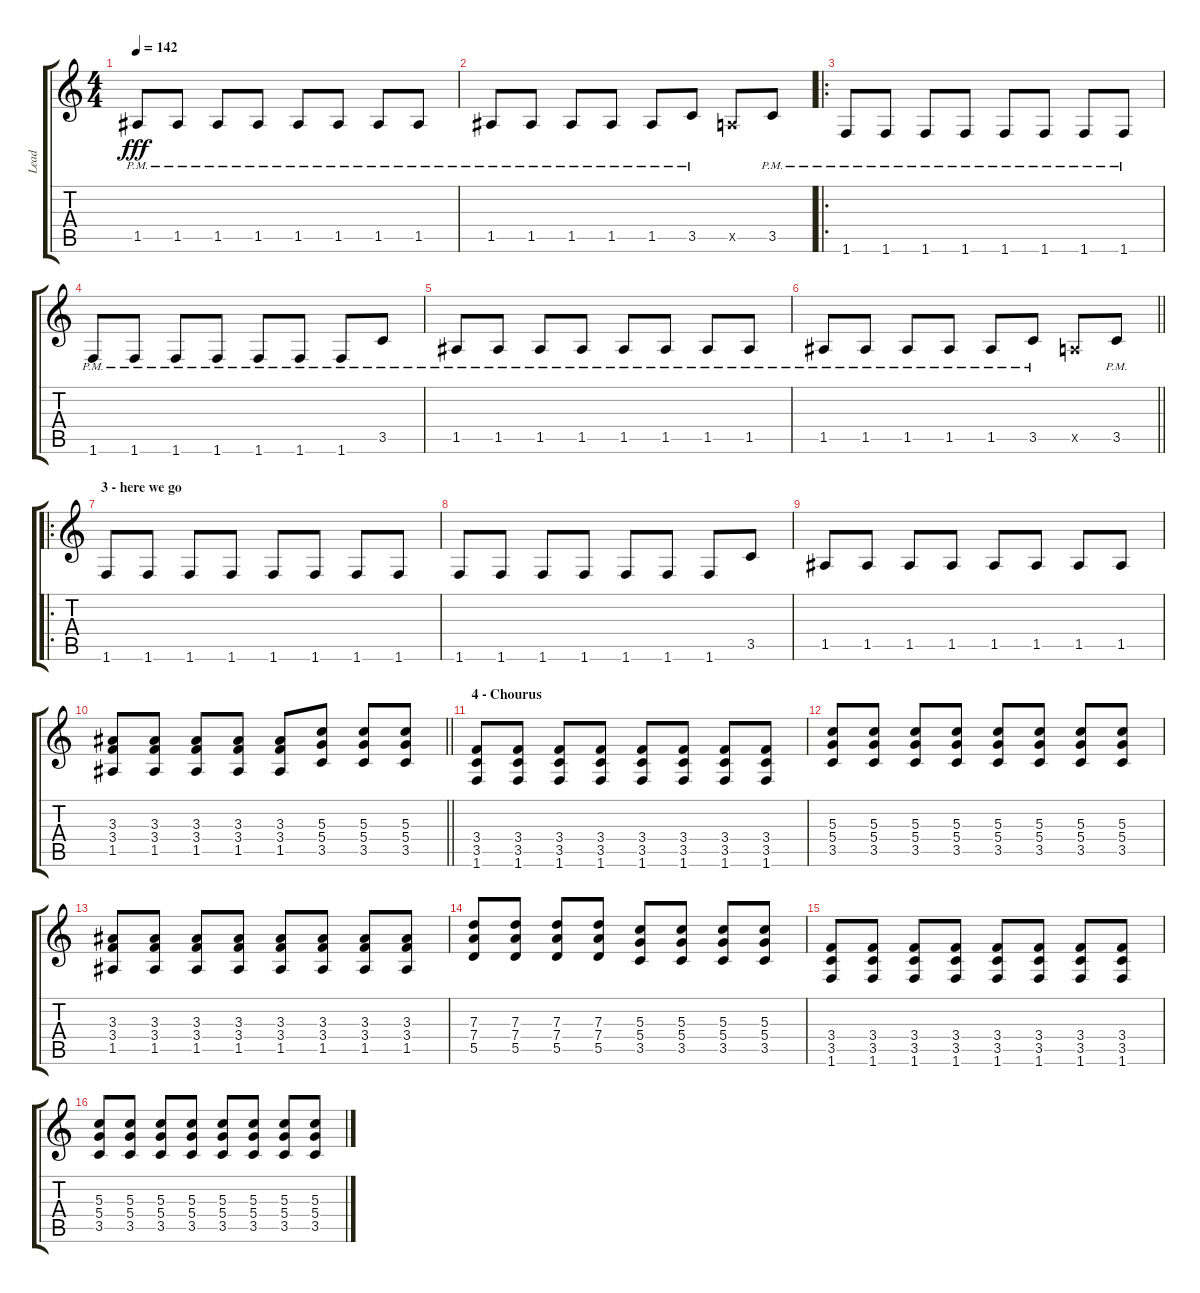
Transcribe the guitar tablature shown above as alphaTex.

\track ("Lead" "Lead") {instrument distortionguitar}
\staff {score tabs}
\tuning (E4 B3 G3 D3 A2 E2) {hide}
\ts (4 4)
\tempo 142
\clef g2
\ks c
1.5{pm}.8{dy fff} 1.5{pm}.8 1.5{pm}.8 1.5{pm}.8 1.5{pm}.8 1.5{pm}.8 1.5{pm}.8 1.5{pm}.8 |
1.5{pm}.8 1.5{pm}.8 1.5{pm}.8 1.5{pm}.8 1.5{pm}.8 3.5{pm}.8 0.5{x}.8 3.5{pm}.8 |
\ro
1.6{pm}.8 1.6{pm}.8 1.6{pm}.8 1.6{pm}.8 1.6{pm}.8 1.6{pm}.8 1.6{pm}.8 1.6{pm}.8 |
1.6{pm}.8 1.6{pm}.8 1.6{pm}.8 1.6{pm}.8 1.6{pm}.8 1.6{pm}.8 1.6{pm}.8 3.5{pm}.8 |
1.5{pm}.8 1.5{pm}.8 1.5{pm}.8 1.5{pm}.8 1.5{pm}.8 1.5{pm}.8 1.5{pm}.8 1.5{pm}.8 |
\barLineRight lightlight
1.5{pm}.8 1.5{pm}.8 1.5{pm}.8 1.5{pm}.8 1.5{pm}.8 3.5{pm}.8 0.5{x}.8 3.5{pm}.8 |
\ro
\section ("" "3 - here we go")
1.6.8 1.6.8 1.6.8 1.6.8 1.6.8 1.6.8 1.6.8 1.6.8 |
1.6.8 1.6.8 1.6.8 1.6.8 1.6.8 1.6.8 1.6.8 3.5.8 |
1.5.8 1.5.8 1.5.8 1.5.8 1.5.8 1.5.8 1.5.8 1.5.8 |
\barLineRight lightlight
(3.3 3.4 1.5).8 (3.3 3.4 1.5).8 (3.3 3.4 1.5).8 (3.3 3.4 1.5).8 (3.3 3.4 1.5).8 (5.3 5.4 3.5).8 (5.3 5.4 3.5).8 (5.3 5.4 3.5).8 |
\section ("" "4 - Chourus")
(3.4 3.5 1.6).8 (3.4 3.5 1.6).8 (3.4 3.5 1.6).8 (3.4 3.5 1.6).8 (3.4 3.5 1.6).8 (3.4 3.5 1.6).8 (3.4 3.5 1.6).8 (3.4 3.5 1.6).8 |
(5.3 5.4 3.5).8 (5.3 5.4 3.5).8 (5.3 5.4 3.5).8 (5.3 5.4 3.5).8 (5.3 5.4 3.5).8 (5.3 5.4 3.5).8 (5.3 5.4 3.5).8 (5.3 5.4 3.5).8 |
(3.3 3.4 1.5).8 (3.3 3.4 1.5).8 (3.3 3.4 1.5).8 (3.3 3.4 1.5).8 (3.3 3.4 1.5).8 (3.3 3.4 1.5).8 (3.3 3.4 1.5).8 (3.3 3.4 1.5).8 |
(7.3 7.4 5.5).8 (7.3 7.4 5.5).8 (7.3 7.4 5.5).8 (7.3 7.4 5.5).8 (5.3 5.4 3.5).8 (5.3 5.4 3.5).8 (5.3 5.4 3.5).8 (5.3 5.4 3.5).8 |
(3.4 3.5 1.6).8 (3.4 3.5 1.6).8 (3.4 3.5 1.6).8 (3.4 3.5 1.6).8 (3.4 3.5 1.6).8 (3.4 3.5 1.6).8 (3.4 3.5 1.6).8 (3.4 3.5 1.6).8 |
(5.3 5.4 3.5).8 (5.3 5.4 3.5).8 (5.3 5.4 3.5).8 (5.3 5.4 3.5).8 (5.3 5.4 3.5).8 (5.3 5.4 3.5).8 (5.3 5.4 3.5).8 (5.3 5.4 3.5).8
